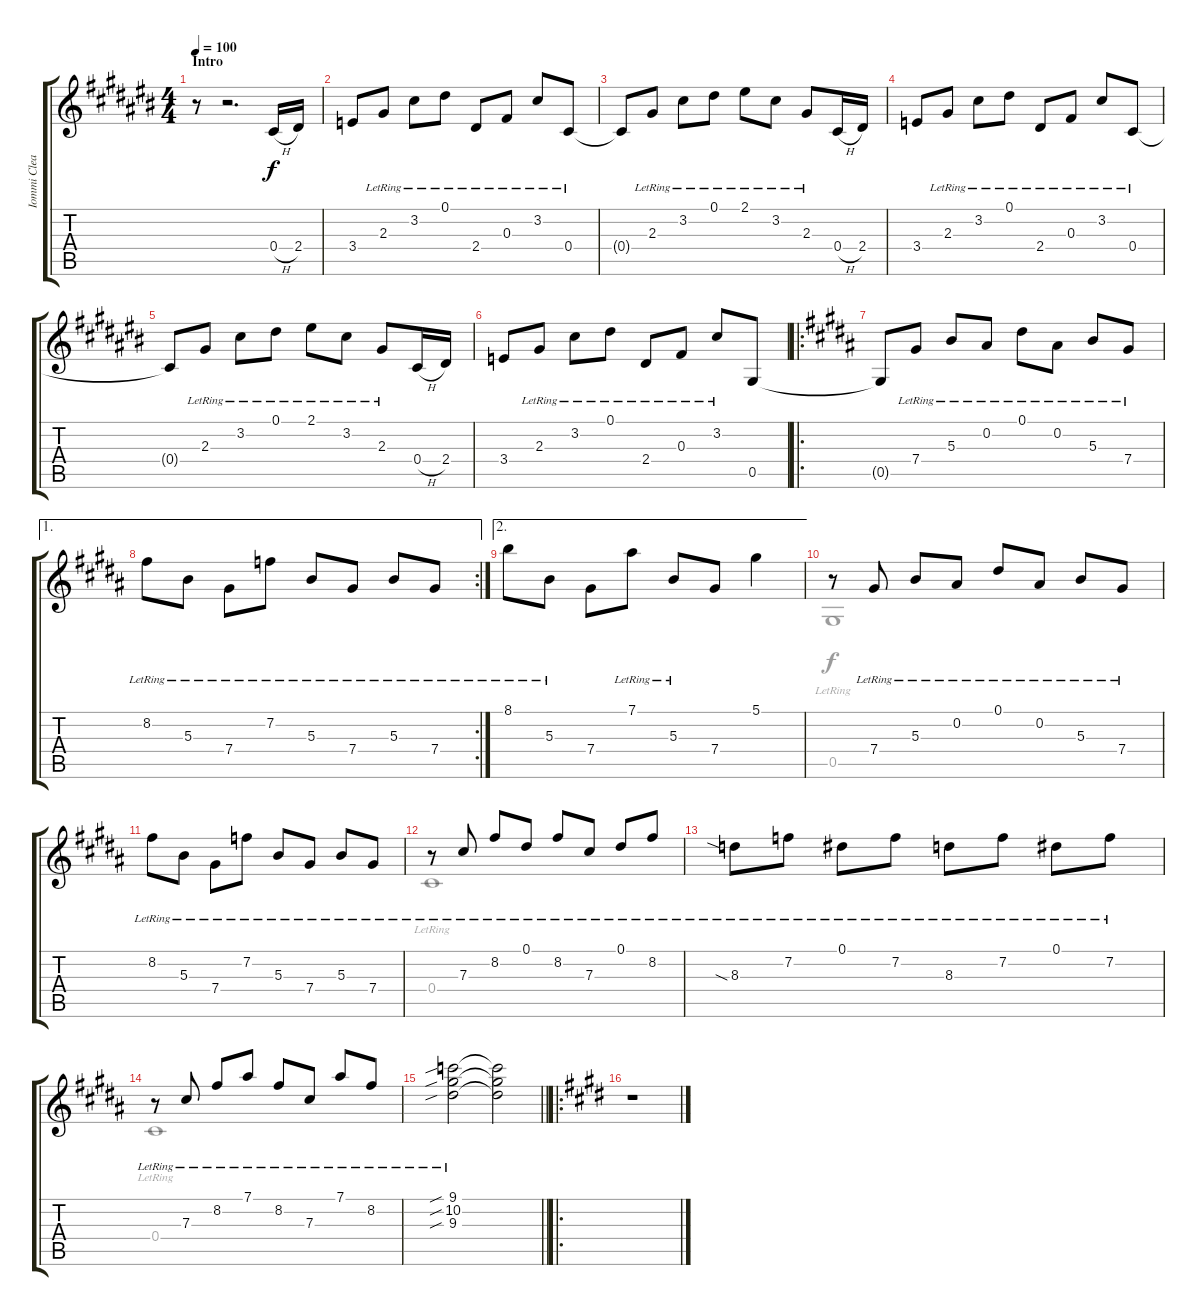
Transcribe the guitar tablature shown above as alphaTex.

\track ("Iommi Clean" "Iommi Clea") {instrument electricguitarclean}
\staff {score tabs}
\tuning (Eb4 Bb3 Gb3 Db3 Ab2 Eb2) {hide}
\voice
\ts (4 4)
\section ("" "Intro")
\tempo 100
\clef g2
\ks c#
r.8{dy f instrument electricguitarclean} r.2{d} 0.4{h}.16 2.4.16 |
\ks a#minor
3.4.8 2.3{lr}.8 3.2{lr}.8 0.1{lr}.8 2.4{lr}.8 0.3{lr}.8 3.2{lr}.8 0.4{lr}.8 |
0.4{t}.8 2.3{lr}.8 3.2{lr}.8 0.1{lr}.8 2.1{lr}.8 3.2{lr}.8 2.3{lr}.8 0.4{h}.16 2.4.16 |
3.4.8 2.3{lr}.8 3.2{lr}.8 0.1{lr}.8 2.4{lr}.8 0.3{lr}.8 3.2{lr}.8 0.4{lr}.8 |
0.4{t}.8 2.3{lr}.8 3.2{lr}.8 0.1{lr}.8 2.1{lr}.8 3.2{lr}.8 2.3{lr}.8 0.4{h}.16 2.4.16 |
\ks c#
3.4.8 2.3{lr}.8 3.2{lr}.8 0.1{lr}.8 2.4{lr}.8 0.3{lr}.8 3.2{lr}.8 0.5.8 |
\ro
\ks b
0.5{t}.8 7.4{lr}.8 5.3{lr}.8 0.2{lr}.8 0.1{lr}.8 0.2{lr}.8 5.3{lr}.8 7.4{lr}.8 |
\ae 1
\rc 2
8.2{lr}.8 5.3{lr}.8 7.4{lr}.8 7.2{lr}.8 5.3{lr}.8 7.4{lr}.8 5.3{lr}.8 7.4{lr}.8 |
\ae 2
8.1{lr}.8 5.3{lr}.8 7.4.8 7.1{lr}.8 5.3{lr}.8 7.4.8 5.1.4 |
r.8 7.4{lr}.8 5.3{lr}.8 0.2{lr}.8 0.1{lr}.8 0.2{lr}.8 5.3{lr}.8 7.4{lr}.8 |
8.2{lr}.8 5.3{lr}.8 7.4{lr}.8 7.2{lr}.8 5.3{lr}.8 7.4{lr}.8 5.3{lr}.8 7.4{lr}.8 |
r.8 7.3{lr}.8 8.2{lr}.8 0.1{lr}.8 8.2{lr}.8 7.3{lr}.8 0.1{lr}.8 8.2{lr}.8 |
8.3{sia lr}.8 7.2{lr}.8 0.1{lr}.8 7.2{lr}.8 8.3{lr}.8 7.2{lr}.8 0.1{lr}.8 7.2{lr}.8 |
r.8 7.3{lr}.8 8.2{lr}.8 7.1{lr}.8 8.2{lr}.8 7.3{lr}.8 7.1{lr}.8 8.2{lr}.8 |
\barLineRight lightlight
(9.1{sib lr} 10.2{sib lr} 9.3{sib lr}).2 (9.1{t} 10.2{t} 9.3{t}).2 |
\ro
\ks e
r.1
\voice
\clef g2
\ottava regular
\simile none
\ks c#
|
\ks a#minor
|
|
|
|
\ks c#
|
\ks b
|
|
|
0.5{lr}.1 |
|
0.4{lr}.1 |
|
0.4{lr}.1 |
\barLineRight lightlight
|
\ks e
